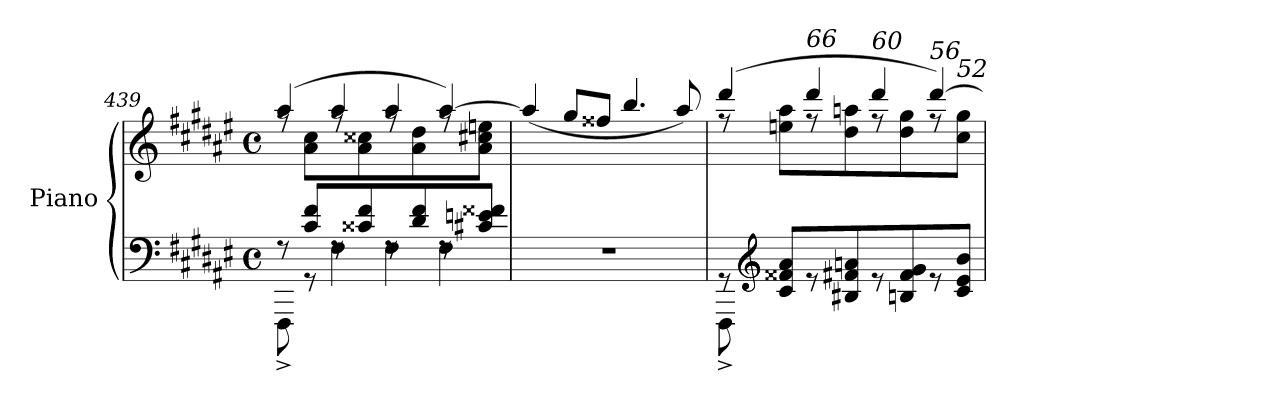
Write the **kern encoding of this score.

**kern	**kern
*part1	*part1
*staff2	*staff1
*I"Piano	*
*I'Pno	*
!!LO:LB:g=z
*clefF4	*clefG2
*k[f#c#g#d#a#e#]	*k[f#c#g#d#a#e#]
*M4/4	*M4/4
*met(c)	*met(c)
=439	=439
*^	*^
8rF	8FFF#^\	(4aa#/	8rff
8c#/ 8f#/L	8rGG	.	8a#\ 8cc#\L
8rF	4F#\	4aa#/	8rff
8c##X/ 8f#/	.	.	8a#\ 8cc##X\
8rF	4F#\	4aa#/	8rff
8d#/ 8f#/	.	.	8a#\ 8dd#\
8rF	4F#\	[4aa#/)	8rff
8c#X/ 8en/ 8f##X/J	.	.	8a#\ 8cc#X\ 8een\J
*v	*v	*	*
*	*v	*v
=440	=440
1r	(4aa#/]
.	8gg#/L
.	8ff##X/J
.	4.bb/
.	8aa#/)
=441	=441
*^	*^
8rGG	8FFF#^\	(4ddd#/	8rff
*clefG2	*	*	*
8c#/ 8f##X/ 8a#/L	2..ryy	.	8een\ 8aa#\L
!	!	!LO:TX:a:i:t=66	!
8re	.	4ddd#/	8rff
8B#X/ 8f#X/ 8an/	.	.	8dd#\ 8aan\
!	!	!LO:TX:a:i:t=60	!
8re	.	4ddd#/	8rff
8Bn/ 8f#/ 8g#/	.	.	8dd#\ 8gg#\
!	!	!LO:TX:a:i:t=56	!
8re	.	[4ddd#/)	8rff
!	!	!	!LO:TX:a:i:t=52
8c#/ 8e#/ 8b/J	.	.	8cc#\ 8gg#\J
*v	*v	*	*
*	*v	*v
=	=
*-	*-
